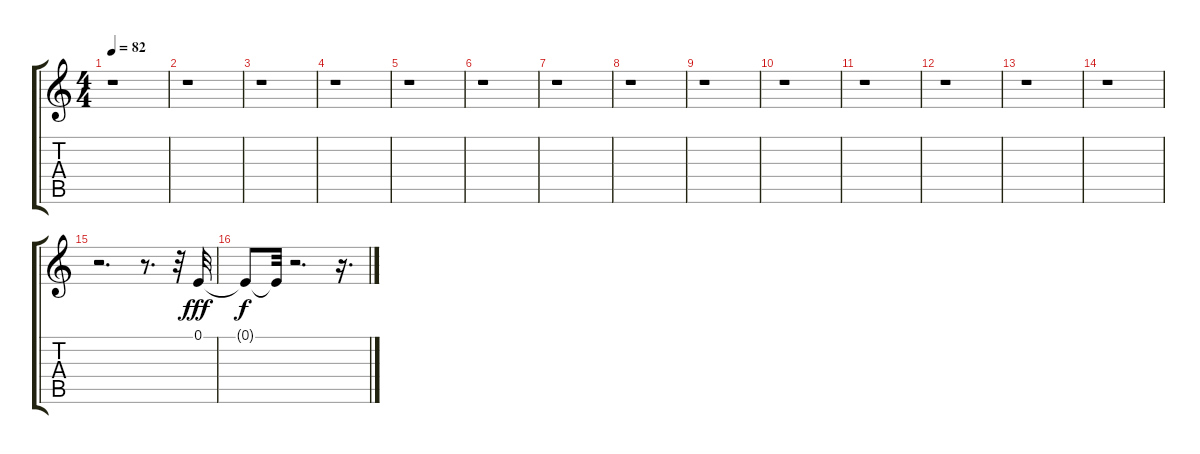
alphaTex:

\track "" {instrument applause}
\staff {score tabs}
\tuning (E4 B3 G3 D3 A2 E2) {hide}
\ts (4 4)
\tempo 82
\clef g2
\ks c
r.1{dy mp} |
r.1 |
r.1 |
r.1 |
r.1 |
r.1 |
r.1 |
r.1 |
r.1 |
r.1 |
r.1 |
r.1 |
r.1 |
r.1 |
r.2{d} r.8{d} r.32 0.1.32{dy fff} |
0.1{t}.8{dy f} 0.1{t}.32 r.2{d} r.16{d}
